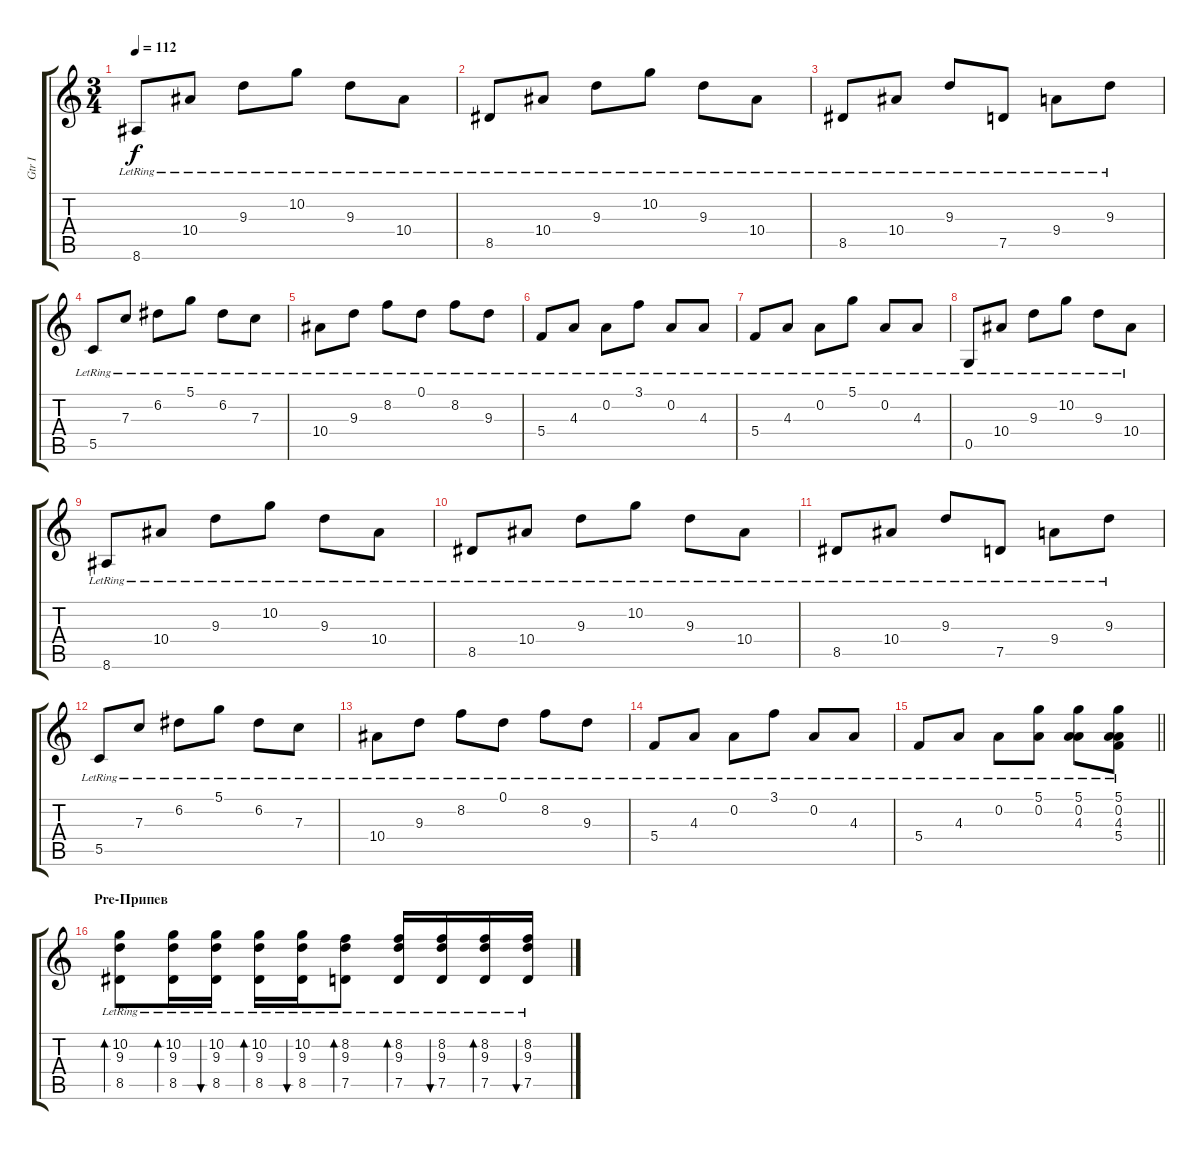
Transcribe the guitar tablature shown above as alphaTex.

\track ("Gtr I" "Gtr I") {instrument acousticguitarsteel}
\staff {score tabs}
\tuning (D4 A3 F3 C3 G2 D2) {hide}
\ts (3 4)
\tempo 112
\clef g2
\ks c
8.6{lr}.8{dy f} 10.4{lr}.8 9.3{lr}.8 10.2{lr}.8 9.3{lr}.8 10.4{lr}.8 |
8.5{lr}.8 10.4{lr}.8 9.3{lr}.8 10.2{lr}.8 9.3{lr}.8 10.4{lr}.8 |
8.5{lr}.8 10.4{lr}.8 9.3{lr}.8 7.5{lr}.8 9.4{lr}.8 9.3{lr}.8 |
5.5{lr}.8 7.3{lr}.8 6.2{lr}.8 5.1{lr}.8 6.2{lr}.8 7.3{lr}.8 |
10.4{lr}.8 9.3{lr}.8 8.2{lr}.8 0.1{lr}.8 8.2{lr}.8 9.3{lr}.8 |
5.4{lr}.8 4.3{lr}.8 0.2{lr}.8 3.1{lr}.8 0.2{lr}.8 4.3{lr}.8 |
5.4{lr}.8 4.3{lr}.8 0.2{lr}.8 5.1{lr}.8 0.2{lr}.8 4.3{lr}.8 |
0.5{lr}.8 10.4{lr}.8 9.3{lr}.8 10.2{lr}.8 9.3{lr}.8 10.4{lr}.8 |
8.6{lr}.8 10.4{lr}.8 9.3{lr}.8 10.2{lr}.8 9.3{lr}.8 10.4{lr}.8 |
8.5{lr}.8 10.4{lr}.8 9.3{lr}.8 10.2{lr}.8 9.3{lr}.8 10.4{lr}.8 |
8.5{lr}.8 10.4{lr}.8 9.3{lr}.8 7.5{lr}.8 9.4{lr}.8 9.3{lr}.8 |
5.5{lr}.8 7.3{lr}.8 6.2{lr}.8 5.1{lr}.8 6.2{lr}.8 7.3{lr}.8 |
10.4{lr}.8 9.3{lr}.8 8.2{lr}.8 0.1{lr}.8 8.2{lr}.8 9.3{lr}.8 |
5.4{lr}.8 4.3{lr}.8 0.2{lr}.8 3.1{lr}.8 0.2{lr}.8 4.3{lr}.8 |
\barLineRight lightlight
5.4{lr}.8 4.3{lr}.8 0.2{lr}.8 (5.1{lr} 0.2{lr}).8 (5.1{lr} 0.2{lr} 4.3{lr}).8 (5.1{lr} 0.2{lr} 4.3{lr} 5.4{lr}).8 |
\section ("" "Pre-Припев")
(10.2{lr} 9.3{lr} 8.5{lr}).8{bd 120} (10.2{lr} 9.3{lr} 8.5{lr}).16{bd 120} (10.2{lr} 9.3{lr} 8.5{lr}).16{bu 120} (10.2{lr} 9.3{lr} 8.5{lr}).16{bd 120} (10.2{lr} 9.3{lr} 8.5{lr}).16{bu 120} (8.2{lr} 9.3{lr} 7.5{lr}).8{bd 120} (8.2{lr} 9.3{lr} 7.5{lr}).16{bd 120} (8.2{lr} 9.3{lr} 7.5{lr}).16{bu 120} (8.2{lr} 9.3{lr} 7.5{lr}).16{bd 120} (8.2{lr} 9.3{lr} 7.5{lr}).16{bu 120}
